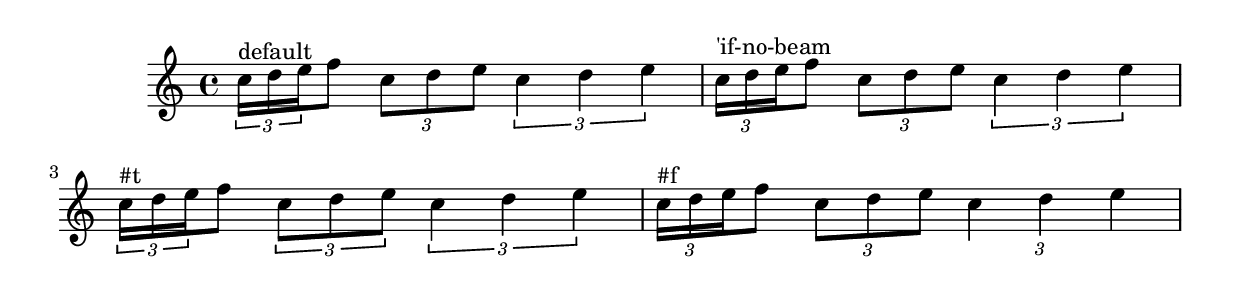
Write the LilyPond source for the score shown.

%% Do not edit this file; it is auto-generated from LSR http://lsr.dsi.unimi.it
%% This file is in the public domain.
\version "2.11.38"

\header {
  lsrtags = "rhythms, tweaks-and-overrides"
 texidoc = "
The default behavior of tuplet-bracket visibility is to print a bracket
unless there is a beam of the same length as the tuplet. To control the
visibility of tuplet brackets, set the property @code{TupletBracket
#'bracket-visibility} to either @code{##t} (always print a bracket),
@code{##f} (never print a bracket) or @code{#'if-no-beam} (only print a
bracket if there is no beam). 
" }
% begin verbatim
mus = \relative c'' {
  \times 2/3 { c16[ d e } f8]
  \times 2/3 { c8 d e }
  \times 2/3 { c4 d e }
}

\new Voice \relative c'{
  << \mus s4^"default" >>
  \override TupletBracket #'bracket-visibility = #'if-no-beam
  << \mus s4^"'if-no-beam" >>
  \override TupletBracket #'bracket-visibility = ##t
  << \mus s4^"#t" >>
  \override TupletBracket #'bracket-visibility = ##f
  << \mus s4^"#f" >>
} 

